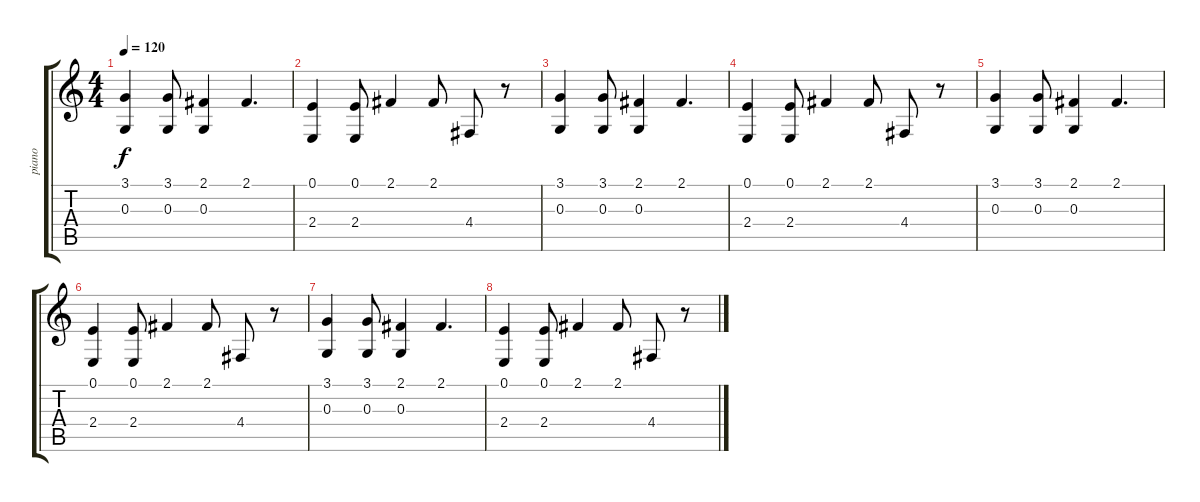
\track ("piano" "piano") {instrument harpsichord}
\staff {score tabs}
\tuning (E4 B3 G3 D3 A2 E2) {hide}
\ts (4 4)
\tempo 120
\clef g2
\ks c
(3.1 0.3).4{dy f volume 8} (3.1 0.3).8 (2.1 0.3).4 2.1.4{d} |
(0.1 2.4).4 (0.1 2.4).8 2.1.4 2.1.8 4.4.8 r.8 |
(3.1 0.3).4 (3.1 0.3).8 (2.1 0.3).4 2.1.4{d} |
(0.1 2.4).4 (0.1 2.4).8 2.1.4 2.1.8 4.4.8 r.8 |
(3.1 0.3).4 (3.1 0.3).8 (2.1 0.3).4 2.1.4{d} |
(0.1 2.4).4 (0.1 2.4).8 2.1.4 2.1.8 4.4.8 r.8 |
(3.1 0.3).4 (3.1 0.3).8 (2.1 0.3).4 2.1.4{d} |
(0.1 2.4).4 (0.1 2.4).8 2.1.4 2.1.8 4.4.8 r.8
